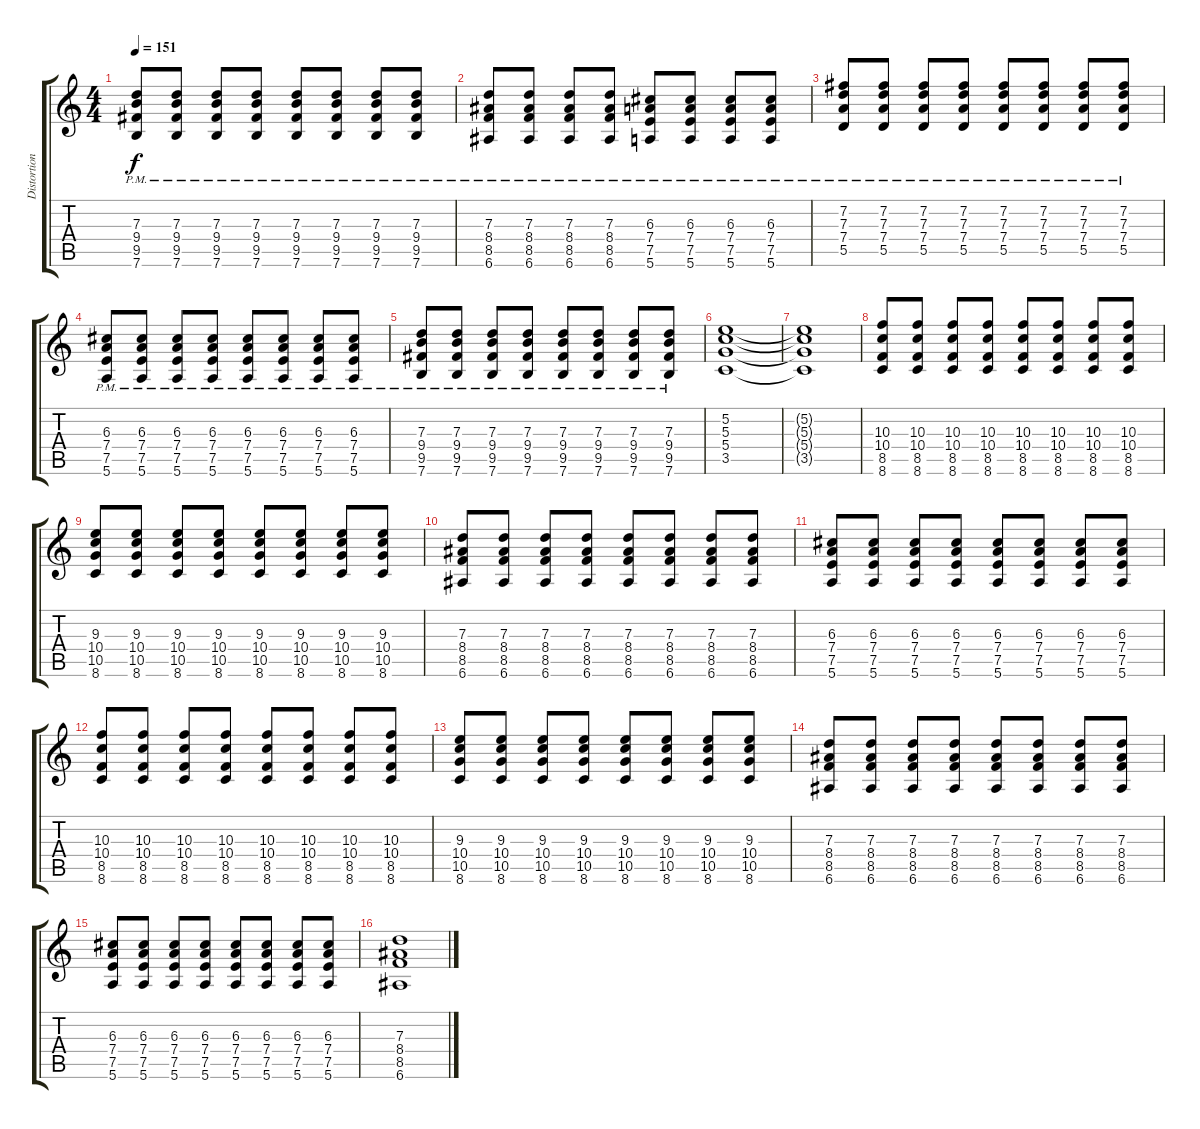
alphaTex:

\track ("Distortion Guitar" "Distortion") {instrument distortionguitar}
\staff {score tabs}
\tuning (E4 B3 G3 D3 A2 E2) {hide}
\ts (4 4)
\tempo 151
\clef g2
\ks c
(7.3{pm} 9.4{pm} 9.5{pm} 7.6{pm}).8{dy f} (7.3{pm} 9.4{pm} 9.5{pm} 7.6{pm}).8 (7.3{pm} 9.4{pm} 9.5{pm} 7.6{pm}).8 (7.3{pm} 9.4{pm} 9.5{pm} 7.6{pm}).8 (7.3{pm} 9.4{pm} 9.5{pm} 7.6{pm}).8 (7.3{pm} 9.4{pm} 9.5{pm} 7.6{pm}).8 (7.3{pm} 9.4{pm} 9.5{pm} 7.6{pm}).8 (7.3{pm} 9.4{pm} 9.5{pm} 7.6{pm}).8 |
(7.3{pm} 8.4{pm} 8.5{pm} 6.6{pm}).8 (7.3{pm} 8.4{pm} 8.5{pm} 6.6{pm}).8 (7.3{pm} 8.4{pm} 8.5{pm} 6.6{pm}).8 (7.3{pm} 8.4{pm} 8.5{pm} 6.6{pm}).8 (6.3{pm} 7.4{pm} 7.5{pm} 5.6{pm}).8 (6.3{pm} 7.4{pm} 7.5{pm} 5.6{pm}).8 (6.3{pm} 7.4{pm} 7.5{pm} 5.6{pm}).8 (6.3{pm} 7.4{pm} 7.5{pm} 5.6{pm}).8 |
(7.2{pm} 7.3{pm} 7.4{pm} 5.5{pm}).8 (7.2{pm} 7.3{pm} 7.4{pm} 5.5{pm}).8 (7.2{pm} 7.3{pm} 7.4{pm} 5.5{pm}).8 (7.2{pm} 7.3{pm} 7.4{pm} 5.5{pm}).8 (7.2{pm} 7.3{pm} 7.4{pm} 5.5{pm}).8 (7.2{pm} 7.3{pm} 7.4{pm} 5.5{pm}).8 (7.2{pm} 7.3{pm} 7.4{pm} 5.5{pm}).8 (7.2{pm} 7.3{pm} 7.4{pm} 5.5{pm}).8 |
(6.3{pm} 7.4{pm} 7.5{pm} 5.6{pm}).8 (6.3{pm} 7.4{pm} 7.5{pm} 5.6{pm}).8 (6.3{pm} 7.4{pm} 7.5{pm} 5.6{pm}).8 (6.3{pm} 7.4{pm} 7.5{pm} 5.6{pm}).8 (6.3{pm} 7.4{pm} 7.5{pm} 5.6{pm}).8 (6.3{pm} 7.4{pm} 7.5{pm} 5.6{pm}).8 (6.3{pm} 7.4{pm} 7.5{pm} 5.6{pm}).8 (6.3{pm} 7.4{pm} 7.5{pm} 5.6{pm}).8 |
(7.3{pm} 9.4{pm} 9.5{pm} 7.6{pm}).8 (7.3{pm} 9.4{pm} 9.5{pm} 7.6{pm}).8 (7.3{pm} 9.4{pm} 9.5{pm} 7.6{pm}).8 (7.3{pm} 9.4{pm} 9.5{pm} 7.6{pm}).8 (7.3{pm} 9.4{pm} 9.5{pm} 7.6{pm}).8 (7.3{pm} 9.4{pm} 9.5{pm} 7.6{pm}).8 (7.3{pm} 9.4{pm} 9.5{pm} 7.6{pm}).8 (7.3{pm} 9.4{pm} 9.5{pm} 7.6{pm}).8 |
(5.2 5.3 5.4 3.5).1 |
(5.2{t} 5.3{t} 5.4{t} 3.5{t}).1 |
(10.3 10.4 8.5 8.6).8 (10.3 10.4 8.5 8.6).8 (10.3 10.4 8.5 8.6).8 (10.3 10.4 8.5 8.6).8 (10.3 10.4 8.5 8.6).8 (10.3 10.4 8.5 8.6).8 (10.3 10.4 8.5 8.6).8 (10.3 10.4 8.5 8.6).8 |
(9.3 10.4 10.5 8.6).8 (9.3 10.4 10.5 8.6).8 (9.3 10.4 10.5 8.6).8 (9.3 10.4 10.5 8.6).8 (9.3 10.4 10.5 8.6).8 (9.3 10.4 10.5 8.6).8 (9.3 10.4 10.5 8.6).8 (9.3 10.4 10.5 8.6).8 |
(7.3 8.4 8.5 6.6).8 (7.3 8.4 8.5 6.6).8 (7.3 8.4 8.5 6.6).8 (7.3 8.4 8.5 6.6).8 (7.3 8.4 8.5 6.6).8 (7.3 8.4 8.5 6.6).8 (7.3 8.4 8.5 6.6).8 (7.3 8.4 8.5 6.6).8 |
(6.3 7.4 7.5 5.6).8 (6.3 7.4 7.5 5.6).8 (6.3 7.4 7.5 5.6).8 (6.3 7.4 7.5 5.6).8 (6.3 7.4 7.5 5.6).8 (6.3 7.4 7.5 5.6).8 (6.3 7.4 7.5 5.6).8 (6.3 7.4 7.5 5.6).8 |
(10.3 10.4 8.5 8.6).8 (10.3 10.4 8.5 8.6).8 (10.3 10.4 8.5 8.6).8 (10.3 10.4 8.5 8.6).8 (10.3 10.4 8.5 8.6).8 (10.3 10.4 8.5 8.6).8 (10.3 10.4 8.5 8.6).8 (10.3 10.4 8.5 8.6).8 |
(9.3 10.4 10.5 8.6).8 (9.3 10.4 10.5 8.6).8 (9.3 10.4 10.5 8.6).8 (9.3 10.4 10.5 8.6).8 (9.3 10.4 10.5 8.6).8 (9.3 10.4 10.5 8.6).8 (9.3 10.4 10.5 8.6).8 (9.3 10.4 10.5 8.6).8 |
(7.3 8.4 8.5 6.6).8 (7.3 8.4 8.5 6.6).8 (7.3 8.4 8.5 6.6).8 (7.3 8.4 8.5 6.6).8 (7.3 8.4 8.5 6.6).8 (7.3 8.4 8.5 6.6).8 (7.3 8.4 8.5 6.6).8 (7.3 8.4 8.5 6.6).8 |
(6.3 7.4 7.5 5.6).8 (6.3 7.4 7.5 5.6).8 (6.3 7.4 7.5 5.6).8 (6.3 7.4 7.5 5.6).8 (6.3 7.4 7.5 5.6).8 (6.3 7.4 7.5 5.6).8 (6.3 7.4 7.5 5.6).8 (6.3 7.4 7.5 5.6).8 |
(7.3 8.4 8.5 6.6).1
